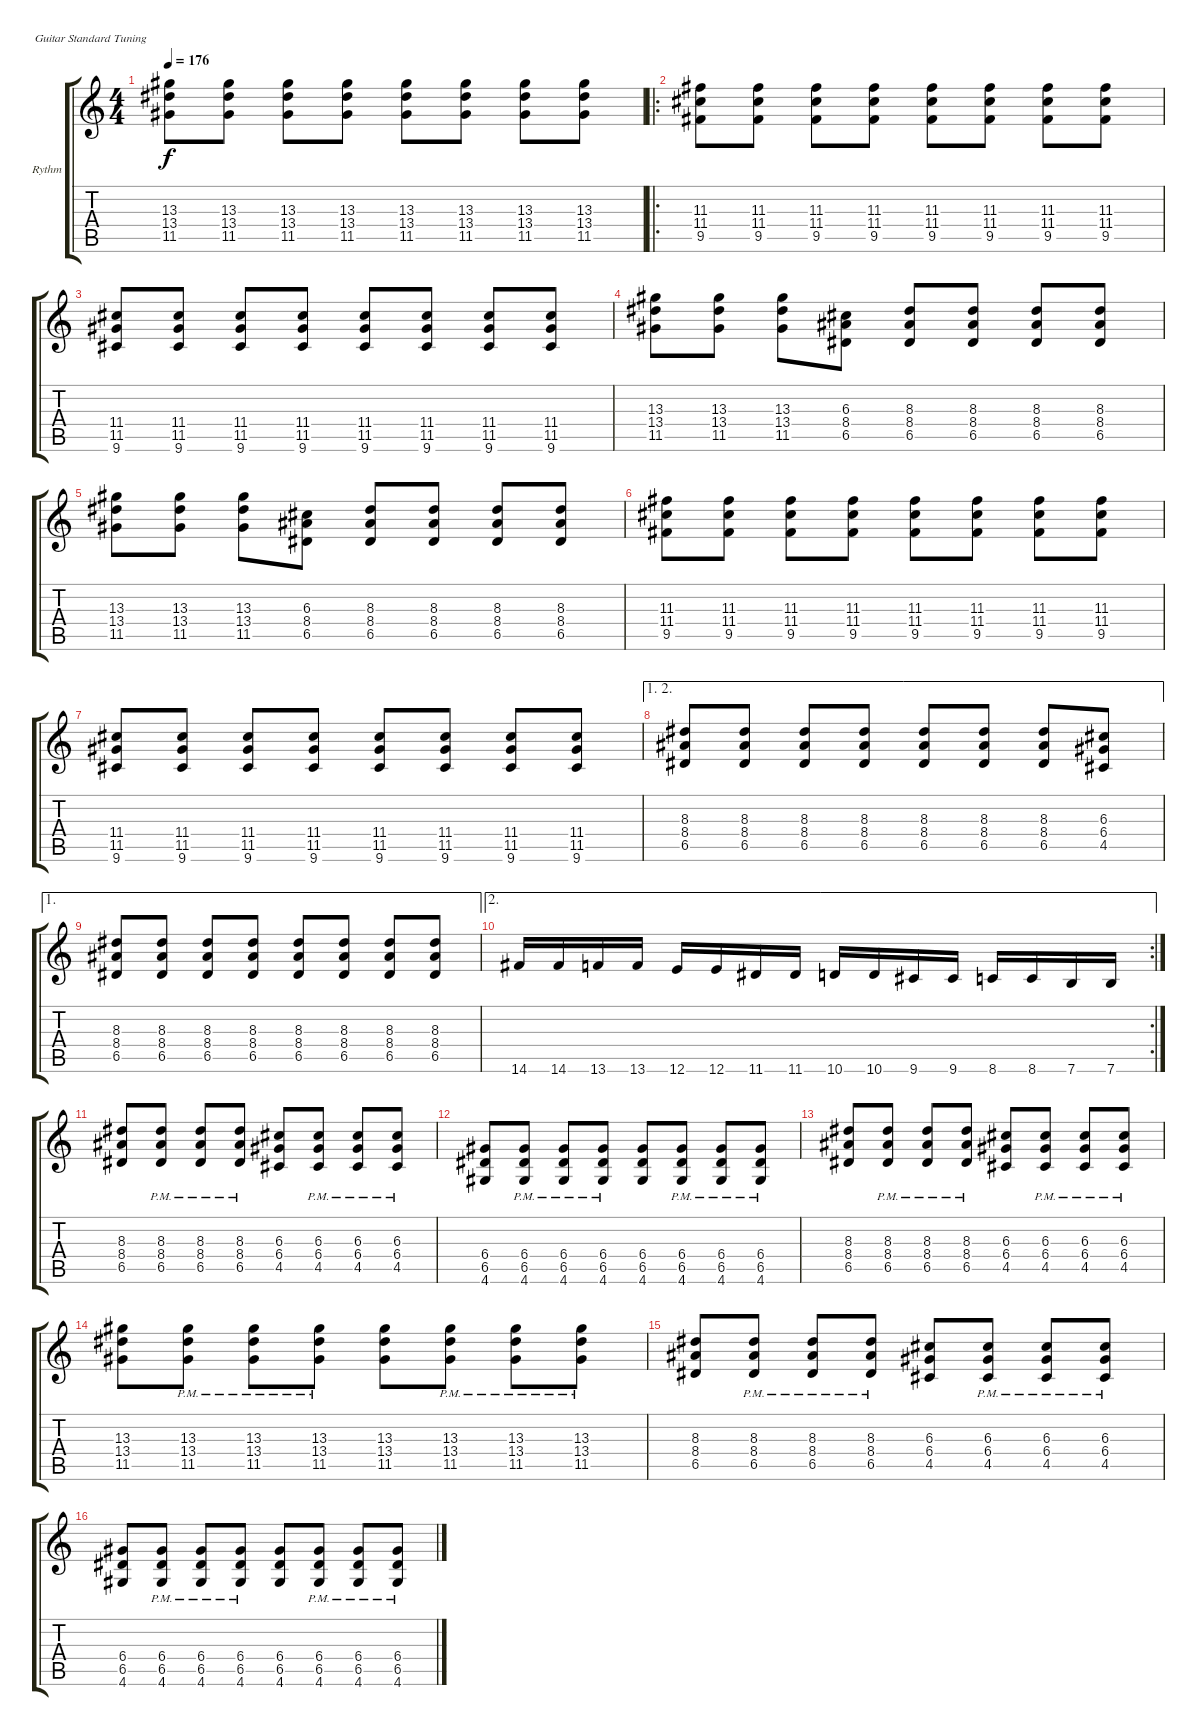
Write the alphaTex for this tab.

\defaultSystemsLayout 4
\bracketExtendMode groupsimilarinstruments
\firstSystemTrackNameOrientation horizontal
\otherSystemsTrackNameOrientation horizontal
\track ("Rythm" "Rythm") {instrument distortionguitar}
\staff {score tabs}
\tuning (E4 B3 G3 D3 A2 E2)
\ts (4 4)
\tempo 176
\clef g2
\ks c
(11.5 13.4 13.3).8{dy f} (11.5 13.4 13.3).8 (11.5 13.4 13.3).8 (11.5 13.4 13.3).8 (11.5 13.4 13.3).8 (11.5 13.4 13.3).8 (11.5 13.4 13.3).8 (11.5 13.4 13.3).8 |
\ro
(9.5 11.4 11.3).8 (9.5 11.4 11.3).8 (9.5 11.4 11.3).8 (9.5 11.4 11.3).8 (9.5 11.4 11.3).8 (9.5 11.4 11.3).8 (9.5 11.4 11.3).8 (9.5 11.4 11.3).8 |
(9.6 11.5 11.4).8 (9.6 11.5 11.4).8 (9.6 11.5 11.4).8 (9.6 11.5 11.4).8 (9.6 11.5 11.4).8 (9.6 11.5 11.4).8 (9.6 11.5 11.4).8 (9.6 11.5 11.4).8 |
(11.5 13.4 13.3).8 (11.5 13.4 13.3).8 (11.5 13.4 13.3).8 (6.5 8.4 6.3).8 (6.5 8.4 8.3).8 (6.5 8.4 8.3).8 (6.5 8.4 8.3).8 (6.5 8.4 8.3).8 |
(11.5 13.4 13.3).8 (11.5 13.4 13.3).8 (11.5 13.4 13.3).8 (6.5 8.4 6.3).8 (6.5 8.4 8.3).8 (6.5 8.4 8.3).8 (6.5 8.4 8.3).8 (6.5 8.4 8.3).8 |
(9.5 11.4 11.3).8 (9.5 11.4 11.3).8 (9.5 11.4 11.3).8 (9.5 11.4 11.3).8 (9.5 11.4 11.3).8 (9.5 11.4 11.3).8 (9.5 11.4 11.3).8 (9.5 11.4 11.3).8 |
(9.6 11.5 11.4).8 (9.6 11.5 11.4).8 (9.6 11.5 11.4).8 (9.6 11.5 11.4).8 (9.6 11.5 11.4).8 (9.6 11.5 11.4).8 (9.6 11.5 11.4).8 (9.6 11.5 11.4).8 |
\ae (1 2)
(6.5 8.4 8.3).8 (6.5 8.4 8.3).8 (6.5 8.4 8.3).8 (6.5 8.4 8.3).8 (6.5 8.4 8.3).8 (6.5 8.4 8.3).8 (6.5 8.4 8.3).8 (4.5 6.4 6.3).8 |
\ae 1
(6.5 8.4 8.3).8 (6.5 8.4 8.3).8 (6.5 8.4 8.3).8 (6.5 8.4 8.3).8 (6.5 8.4 8.3).8 (6.5 8.4 8.3).8 (6.5 8.4 8.3).8 (6.5 8.4 8.3).8 |
\ae 2
\rc 2
14.6.16 14.6.16 13.6.16 13.6.16 12.6.16 12.6.16 11.6.16 11.6.16 10.6.16 10.6.16 9.6.16 9.6.16 8.6.16 8.6.16 7.6.16 7.6.16 |
(6.5 8.4 8.3).8 (6.5{pm} 8.4{pm} 8.3{pm}).8 (6.5{pm} 8.4{pm} 8.3{pm}).8 (6.5{pm} 8.4{pm} 8.3{pm}).8 (4.5 6.4 6.3).8 (4.5{pm} 6.4{pm} 6.3{pm}).8 (4.5{pm} 6.4{pm} 6.3{pm}).8 (4.5{pm} 6.4{pm} 6.3{pm}).8 |
(4.6 6.5 6.4).8 (4.6{pm} 6.5{pm} 6.4{pm}).8 (4.6{pm} 6.5{pm} 6.4{pm}).8 (4.6{pm} 6.5{pm} 6.4{pm}).8 (4.6 6.5 6.4).8 (4.6{pm} 6.5{pm} 6.4{pm}).8 (4.6{pm} 6.5{pm} 6.4{pm}).8 (4.6{pm} 6.5{pm} 6.4{pm}).8 |
(6.5 8.4 8.3).8 (6.5{pm} 8.4{pm} 8.3{pm}).8 (6.5{pm} 8.4{pm} 8.3{pm}).8 (6.5{pm} 8.4{pm} 8.3{pm}).8 (4.5 6.4 6.3).8 (4.5{pm} 6.4{pm} 6.3{pm}).8 (4.5{pm} 6.4{pm} 6.3{pm}).8 (4.5{pm} 6.4{pm} 6.3{pm}).8 |
(11.5 13.4 13.3).8 (11.5{pm} 13.4{pm} 13.3{pm}).8 (11.5{pm} 13.4{pm} 13.3{pm}).8 (11.5{pm} 13.4{pm} 13.3{pm}).8 (11.5 13.4 13.3).8 (11.5{pm} 13.4{pm} 13.3{pm}).8 (11.5{pm} 13.4{pm} 13.3{pm}).8 (11.5{pm} 13.4{pm} 13.3{pm}).8 |
(6.5 8.4 8.3).8 (6.5{pm} 8.4{pm} 8.3{pm}).8 (6.5{pm} 8.4{pm} 8.3{pm}).8 (6.5{pm} 8.4{pm} 8.3{pm}).8 (4.5 6.4 6.3).8 (4.5{pm} 6.4{pm} 6.3{pm}).8 (4.5{pm} 6.4{pm} 6.3{pm}).8 (4.5{pm} 6.4{pm} 6.3{pm}).8 |
(4.6 6.5 6.4).8 (4.6{pm} 6.5{pm} 6.4{pm}).8 (4.6{pm} 6.5{pm} 6.4{pm}).8 (4.6{pm} 6.5{pm} 6.4{pm}).8 (4.6 6.5 6.4).8 (4.6{pm} 6.5{pm} 6.4{pm}).8 (4.6{pm} 6.5{pm} 6.4{pm}).8 (4.6{pm} 6.5{pm} 6.4{pm}).8
